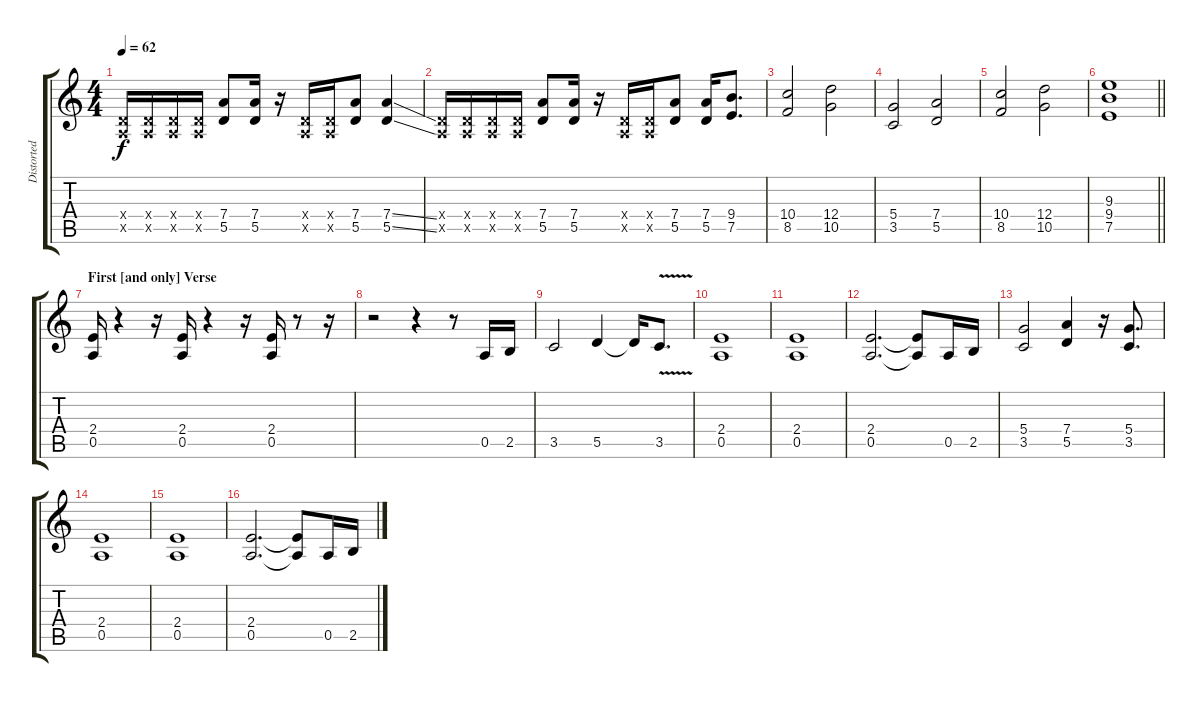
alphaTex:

\track ("Distorted Rhythm Guitar" "Distorted ") {instrument distortionguitar}
\staff {score tabs}
\tuning (E4 B3 G3 D3 A2 E2) {hide}
\ts (4 4)
\tempo 62
\clef g2
\ks c
(0.4{x} 0.5{x}).16{dy f} (0.4{x} 0.5{x}).16 (0.4{x} 0.5{x}).16 (0.4{x} 0.5{x}).16 (7.4 5.5).8 (7.4 5.5).16 r.16 (0.4{x} 0.5{x}).16 (0.4{x} 0.5{x}).16 (7.4 5.5).8 (7.4{ss} 5.5{ss}).4 |
(0.4{x} 0.5{x}).16 (0.4{x} 0.5{x}).16 (0.4{x} 0.5{x}).16 (0.4{x} 0.5{x}).16 (7.4 5.5).8 (7.4 5.5).16 r.16 (0.4{x} 0.5{x}).16 (0.4{x} 0.5{x}).16 (7.4 5.5).8 (7.4 5.5).16 (9.4 7.5).8{d} |
(10.4 8.5).2 (12.4 10.5).2 |
(5.4 3.5).2 (7.4 5.5).2 |
(10.4 8.5).2 (12.4 10.5).2 |
\barLineRight lightlight
(9.3 9.4 7.5).1 |
\section ("" "First [and only] Verse")
(2.4 0.5).16 r.4 r.16 (2.4 0.5).16 r.4 r.16 (2.4 0.5).16 r.8 r.16 |
r.2 r.4 r.8 0.5.16 2.5.16 |
3.5.2 5.5.4 5.5{t}.16 3.5{v}.8{d} |
(2.4 0.5).1 |
(2.4 0.5).1 |
(2.4 0.5).2{d} (2.4{t} 0.5{t}).8 0.5.16 2.5.16 |
(5.4 3.5).2 (7.4 5.5).4 r.16 (5.4 3.5).8{d} |
(2.4 0.5).1 |
(2.4 0.5).1 |
(2.4 0.5).2{d} (2.4{t} 0.5{t}).8 0.5.16 2.5.16
